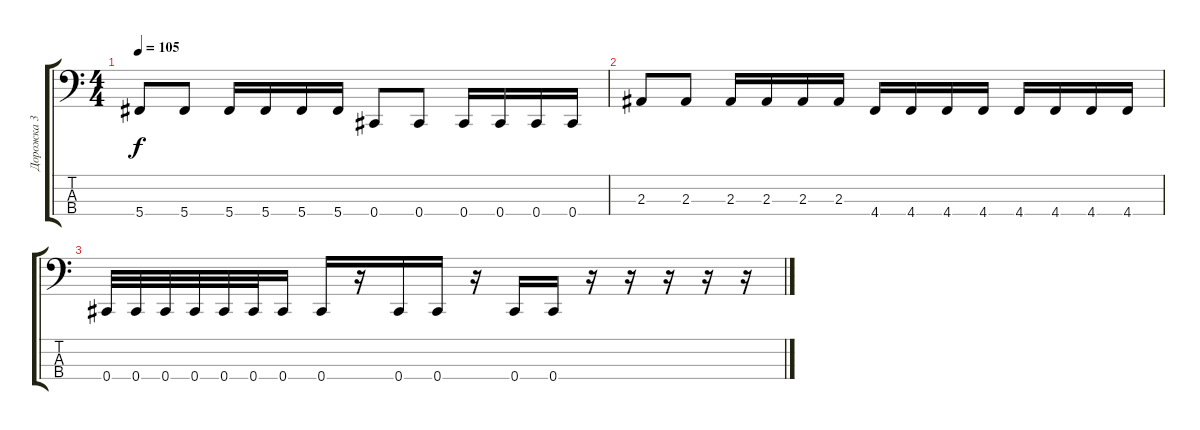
\track ("Дорожка 3" "Дорожка 3") {instrument electricbasspick}
\staff {score tabs}
\tuning (Gb2 Db2 Ab1 Db1) {hide}
\ts (4 4)
\tempo 105
\clef f4
\ks c
5.4.8{dy f} 5.4.8 5.4.16 5.4.16 5.4.16 5.4.16 0.4.8 0.4.8 0.4.16 0.4.16 0.4.16 0.4.16 |
2.3.8 2.3.8 2.3.16 2.3.16 2.3.16 2.3.16 4.4.16 4.4.16 4.4.16 4.4.16 4.4.16 4.4.16 4.4.16 4.4.16 |
0.4.32 0.4.32 0.4.32 0.4.32 0.4.32 0.4.32 0.4.16 0.4.16 r.16 0.4.16 0.4.16 r.16 0.4.16 0.4.16 r.16 r.16 r.16 r.16 r.16
